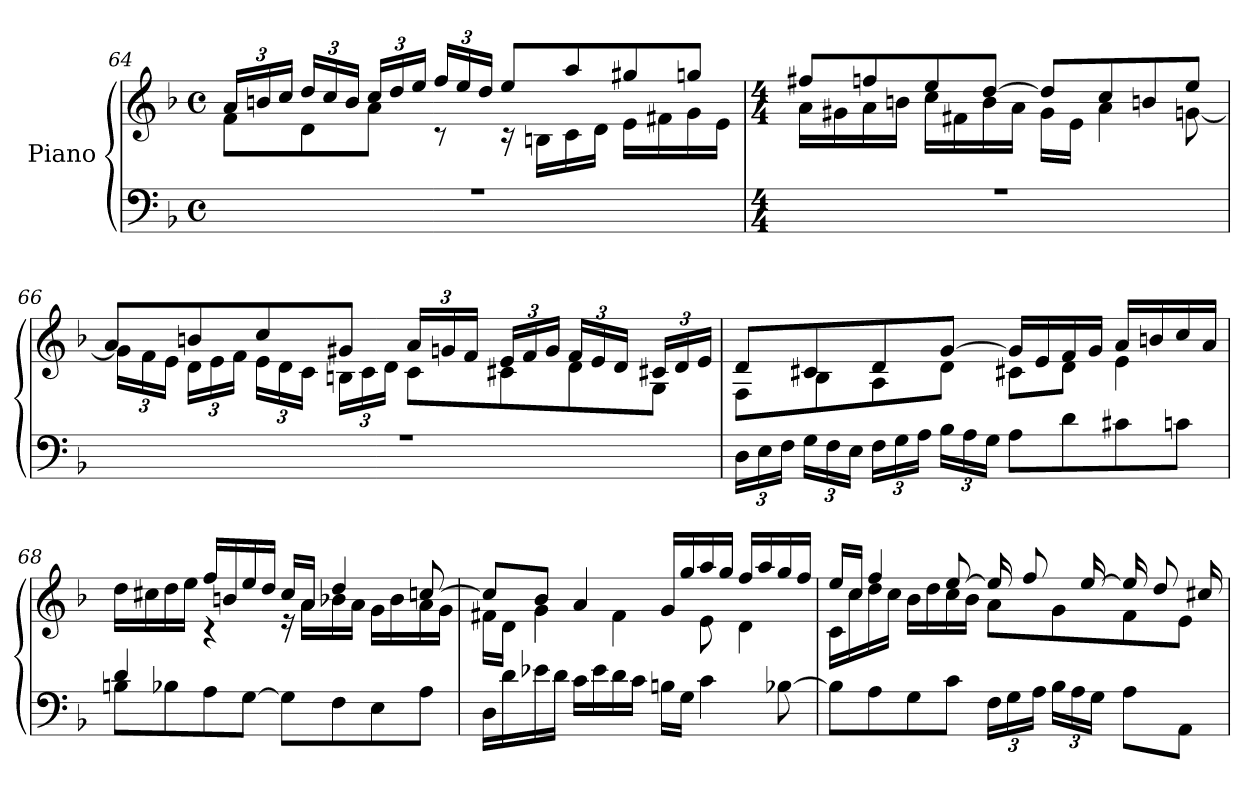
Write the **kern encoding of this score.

**kern	**kern
*part1	*part1
*staff2	*staff1
*I"Piano	*
*clefF4	*clefG2
*k[b-]	*k[b-]
*F:	*F:
*M4/4	*M4/4
*met(c)	*met(c)
=64	=64
*^	*^
1r	1ryy	24aLL	8fL
.	.	24bn/	.
.	.	24cc/JJ	.
.	.	24ddLL	8d\
.	.	24cc/	.
.	.	24b/JJ	.
.	.	24ccLL	8a\J
.	.	24dd/	.
.	.	24ee/JJ	.
.	.	24ff/LL	8r
.	.	24ee/	.
.	.	24dd/JJ	.
.	.	8eeL	16r
.	.	.	16Bn\LL
.	.	8aa/	16c\
.	.	.	16d\JJ
.	.	8gg#X/	16eLL
.	.	.	16f#X\
.	.	8ggn/J	16g\
.	.	.	16e\JJ
!!LO:LB:g=z	!!
=65	=65	=65	=65
*M4/4	*	*M4/4	*
1r	1ryy	8ff#XL	16a\LL
.	.	.	16g#X\
.	.	8ffn/	16a\
.	.	.	16bn\JJ
.	.	8ee/	16ccLL
.	.	.	16f#X\
.	.	[8dd/J	16b\
.	.	.	16a\JJ
.	.	8ddL]	16g#LL
.	.	.	16e\JJ
.	.	8cc/	4a\
.	.	8bn/	.
.	.	8ee/J	[8gn\
=66	=66	=66	=66
1r	1ryy	8a/L	24g\LL]
.	.	.	24f\
.	.	.	24e\JJ
.	.	8bn/	24d\LL
.	.	.	24e\
.	.	.	24f\JJ
.	.	8cc/	24eLL
.	.	.	24d\
.	.	.	24c\JJ
.	.	8g#X/J	24BnLL
.	.	.	24c\
.	.	.	24d\JJ
.	.	24a/LL	8cL
.	.	24gn/	.
.	.	24f/JJ	.
.	.	24e/LL	8c#X\
.	.	24f/	.
.	.	24g/JJ	.
.	.	24f/LL	8d\
.	.	24e/	.
.	.	24d/JJ	.
.	.	24c#X/LL	8G\J
.	.	24d/	.
.	.	24e/JJ	.
*v	*v	*	*
!!LO:LB:g=z	!!
=67	=67	=67
24DLL	8dL	8F\L
24E	.	.
24FJJ	.	.
24GLL	8c#X	8B-\
24F	.	.
24EJJ	.	.
24FLL	8d	8A\
24G	.	.
24AJJ	.	.
24B-LL	[8gJ	8d\J
24A	.	.
24GJJ	.	.
8A\L	16gLL]	8c#X\L
.	16e	.
8d\	16f	8d\J
.	16gJJ	.
8c#X\	16aLL	4e\
.	16bn	.
8cn\J	16cc	.
.	16aJJ	.
=68	=68	=68
*^	*	*
4d/	8Bn\L	16ddLL	4ryy
.	.	16cc#X	.
.	8B-X\	16dd	.
.	.	16eeJJ	.
2.ryy	8A\	16ffLL	4r
.	.	16bn	.
.	[8G\J	16ee	.
.	.	16ddJJ	.
.	8G\L]	16cc#/LL	16r
.	.	16a/JJ	16a\LL
.	8F\	4dd/	16b-X\
.	.	.	16a\JJ
.	8E\	.	16g\LL
.	.	.	16b-\
.	8A\J	[8ccn/	16a\
.	.	.	16g\JJ
*v	*v	*	*
!!LO:LB:g=z	!!
=69	=69	=69
16DLL	8cc/L]	16f#X\LL
16d	.	16d\JJ
16e-X	8b-/J	4g\
16dJJ	.	.
16cLL	4a/	.
16e-	.	.
16d	.	4f#\
16cJJ	.	.
16BnLL	16gLL	.
16GJJ	16gg/	.
4c	16aa/	8e\
.	16gg/JJ	.
.	16ffLL	4d\
.	16aa/	.
[8B-X	16gg/	.
.	16ff/JJ	.
=70	=70	=70
8B-L]	16ee/LL	16c\LL
.	16cc/JJ	16cc\
8A	4ff/	16dd\
.	.	16cc\JJ
8G	.	16b-LL
.	.	16dd\
8cJ	[8ee/	16cc\
.	.	16b-\JJ
24FLL	16eeLL]	8a\L
24G	.	.
.	8ff/	.
24AJJ	.	.
24B-LL	.	8g\
24A	.	.
.	[16ee/J	.
24GJJ	.	.
8AL	16eeLL]	8f\
.	8dd/	.
8AAJ	.	8e\J
.	16cc#X/J	.
*	*v	*v
=	=
*-	*-
